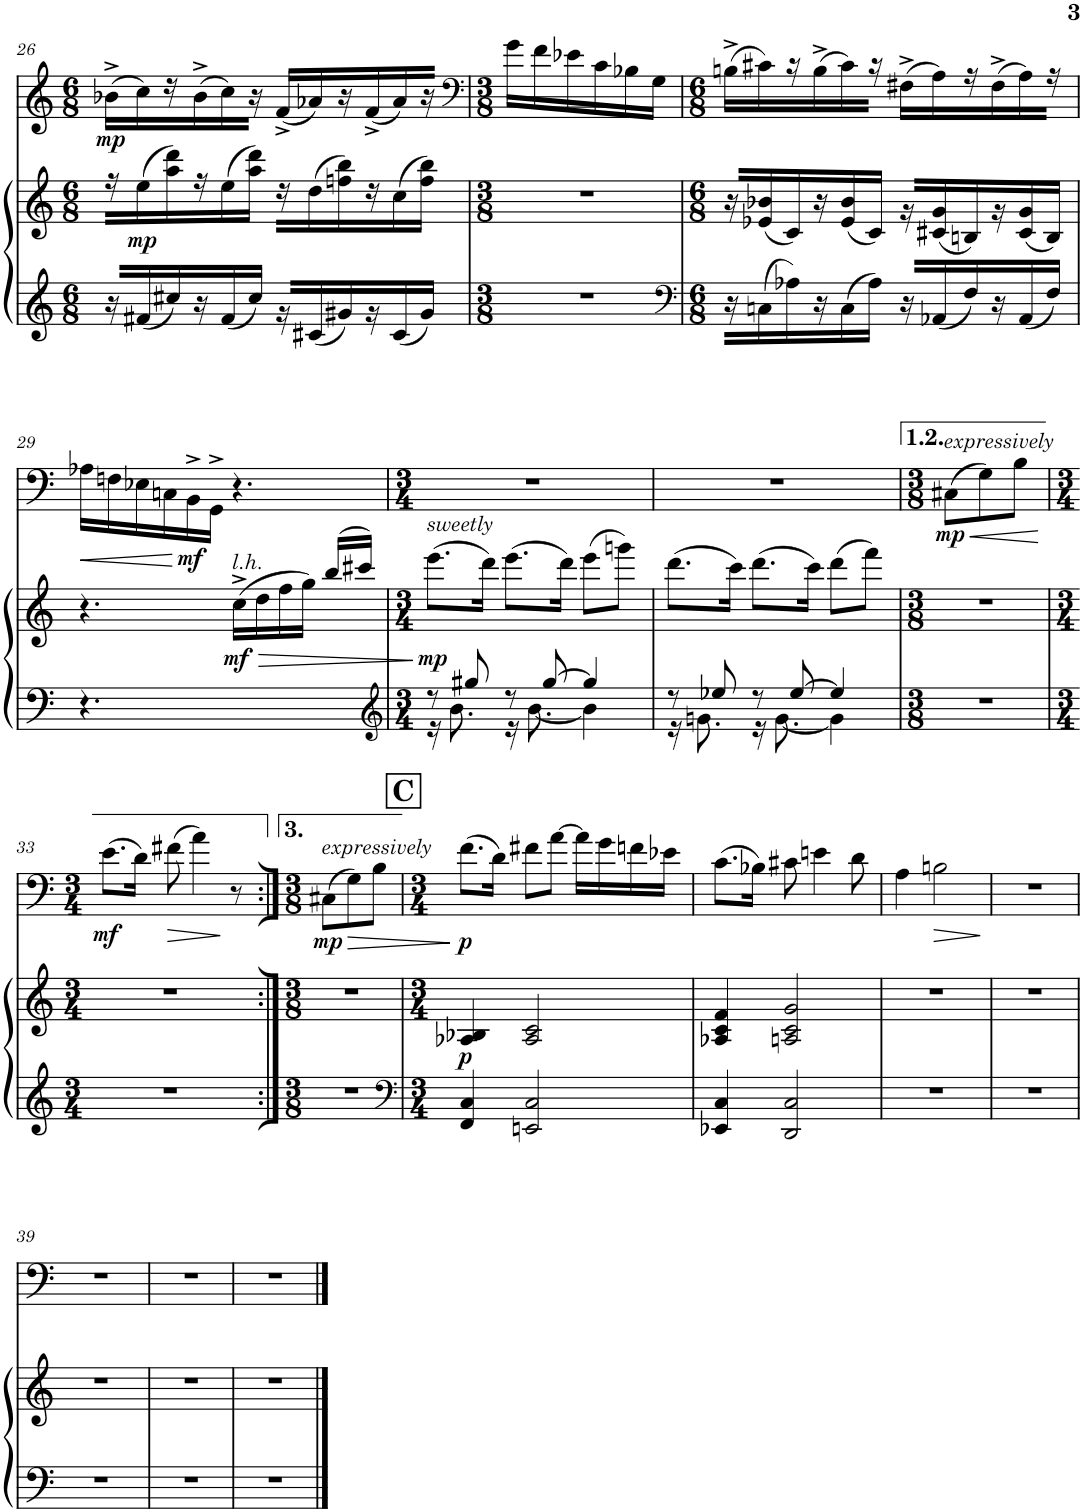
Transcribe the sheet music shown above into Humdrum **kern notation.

**kern	**kern	**dynam	**kern	**dynam
*part2	*part2	*part2	*part1	*part1
*staff3	*staff2	*staff2/3	*staff1	*staff1
*I"Piano	*	*	*I"Cello	*
*I'Pno	*	*	*	*
!!LO:PB:g=z
*clefG2	*clefG2	*	*clefG2	*
*k[]	*k[]	*	*k[]	*
*M6/8	*M6/8	*	*M6/8	*
=26	=26	=26	=26	=26
!	!	!	!	!LO:DY:b
16r	16r	.	(16b-X^\LL	mp
!	!	!LO:DY:b	!	!
16f#X/	(16ee\	mp	16cc\)	.
16cc#X/	16aa\ 16ddd\)	.	16r	.
16r	16r	.	(16b-^\	.
16f#/	(16ee\	.	16cc\)	.
16cc#/JJ	16aa\ 16ddd\JJ)	.	16r	.
16r	16r	.	(16f^/LL	.
16c#X/	(16dd\	.	16a-X/)	.
16g#X/	16ffn\ 16bb\)	.	16r	.
16r	16r	.	(16f^/	.
16c#/	(16cc\	.	16a-/)	.
16g#/JJ	16ff\ 16bb\JJ)	.	16r	.
=27	=27	=27	=27	=27
*	*	*	*clefF4	*
*M3/8	*M3/8	*	*M3/8	*
4.r	4.r	.	16g\LL	.
.	.	.	16f\	.
.	.	.	16e-X\	.
.	.	.	16c\	.
.	.	.	16B-X\	.
.	.	.	16G\JJ	.
=28	=28	=28	=28	=28
*clefF4	*	*	*	*
*M6/8	*M6/8	*	*M6/8	*
16r	16r	.	(16Bn^\LL	.
16Cn\	(16e-X/ 16b-X/	.	16c#X\)	.
16A-X\	16c/)	.	16r	.
16r	16r	.	(16B^\	.
16C\	(16e-/ 16b-/	.	16c#\)	.
16A-\JJ	16c/JJ)	.	16rc	.
16r	16r	.	(16F#X^\LL	.
16AA-X/	(16c#X/ 16g/	.	16A\)	.
16F/	16Bn/)	.	16r	.
16r	16r	.	(16F#^\	.
16AA-/	(16c#/ 16g/	.	16A\)	.
16F/JJ	16B/JJ)	.	16rA	.
!!LO:LB:g=z
=29	=29	=29	=29	=29
!	!	!	!	!LO:HP:b
4.rE	4.r	.	16A-X\LL	<
.	.	.	16Fn\	.
.	.	.	16E-X\	.
.	.	.	16Cn\	.
!	!	!	!	!LO:DY:n=1:b
.	.	.	16BB^\	[ mf
.	.	.	16GG^\JJ	.
!	!LO:TX:a:i:t=l.h.	!	!	!
!	!	!LO:HP:b	!	!
!	!	!LO:DY:n=1:b	!	!
4.ryy	(16cc^\LL	> mf	4.r	.
.	16dd\	.	.	.
.	16ff\	.	.	.
.	16gg\JJ)	.	.	.
.	(>16bb/LL	.	.	.
.	16ccc#X/JJ)	.	.	.
.	.	]	.	.
=30	=30	=30	=30	=30
*clefG2	*	*	*	*
*M3/4	*M3/4	*	*M3/4	*
*^	*	*	*	*
!	!	!LO:TX:a:i:t=sweetly	!	!	!
!	!	!	!LO:DY:b	!	!
8r	16r	(8.eee\L	mp	2.r	.
.	8.b\	.	.	.	.
8gg#X/	.	.	.	.	.
.	.	16ddd\Jk)	.	.	.
8r	16r	(8.eee\L	.	.	.
.	[8.b\	.	.	.	.
[8gg#/	.	.	.	.	.
.	.	16ddd\Jk)	.	.	.
4gg#/]	4b\]	(8eee\L	.	.	.
.	.	8gggn\J)	.	.	.
=31	=31	=31	=31	=31	=31
8r	16r	(8.ddd\L	.	2.r	.
.	8.gn\	.	.	.	.
8ee-X/	.	.	.	.	.
.	.	16ccc\Jk)	.	.	.
8r	16r	(8.ddd\L	.	.	.
.	[8.g\	.	.	.	.
[8ee-/	.	.	.	.	.
.	.	16ccc\Jk)	.	.	.
4ee-/]	4g\]	(8ddd\L	.	.	.
.	.	8fff\J)	.	.	.
*v	*v	*	*	*	*
=32	=32	=32	=32	=32
*M3/8	*M3/8	*	*M3/8	*
!	!	!	!LO:TX:a:i:t=expressively	!
!	!	!	!	!LO:HP:b
!	!	!	!	!LO:DY:n=1:b
4.r	4.r	.	(8C#X\L	< mp
.	.	.	8G\)	.
.	.	.	8B\J	.
.	.	.	.	[
!!LO:LB:g=z
=33	=33	=33	=33	=33
*M3/4	*M3/4	*	*M3/4	*
!	!	!	!	!LO:DY:b
2.r	2.r	.	(8.e\L	mf
.	.	.	16d\Jk)	.
!	!	!	!	!LO:HP:b
.	.	.	(8f#X\	>
.	.	.	4a\)	.
.	.	.	8r	]
=34:|!	=34:|!	=34:|!	=34:|!	=34:|!
*M3/8	*M3/8	*	*M3/8	*
!	!	!	!LO:TX:a:i:t=expressively	!
!	!	!	!	!LO:HP:b
!	!	!	!	!LO:DY:n=1:b
4.r	4.r	.	(8C#X\L	> mp
.	.	.	8G\)	.
.	.	.	8B\J	.
.	.	.	.	]
!!LO:REH:place=s1:a:B:cj:fs=14:t=C
=35	=35	=35	=35	=35
*clefF4	*	*	*	*
*M3/4	*M3/4	*	*M3/4	*
!	!	!LO:DY:b	!	!LO:DY:b
4FF/ 4C/	4A-X/ 4B-X/	p	(8.f\L	p
.	.	.	16d\Jk)	.
2EEn/ 2C/	2A-/ 2c/	.	8f#X\L	.
.	.	.	[8a\J	.
.	.	.	16a\LL]	.
.	.	.	16g\	.
.	.	.	16fn\	.
.	.	.	16e-X\JJ	.
=36	=36	=36	=36	=36
4EE-X/ 4C/	4A-X/ 4c/ 4f/	.	(8.c\L	.
.	.	.	16B-X\Jk)	.
2DD/ 2C/	2An/ 2c/ 2g/	.	8c#X\	.
.	.	.	4en\	.
.	.	.	8d\	.
=37	=37	=37	=37	=37
2.r	2.r	.	4A\	.
!	!	!	!	!LO:HP:b
.	.	.	2Bn\	>
.	.	.	.	]
=38	=38	=38	=38	=38
2.r	2.r	.	2.r	.
!!LO:LB:g=z
=39	=39	=39	=39	=39
2.r	2.r	.	2.r	.
=40	=40	=40	=40	=40
2.r	2.r	.	2.r	.
=41	=41	=41	=41	=41
2.r	2.r	.	2.r	.
==	==	==	==	==
*-	*-	*-	*-	*-
